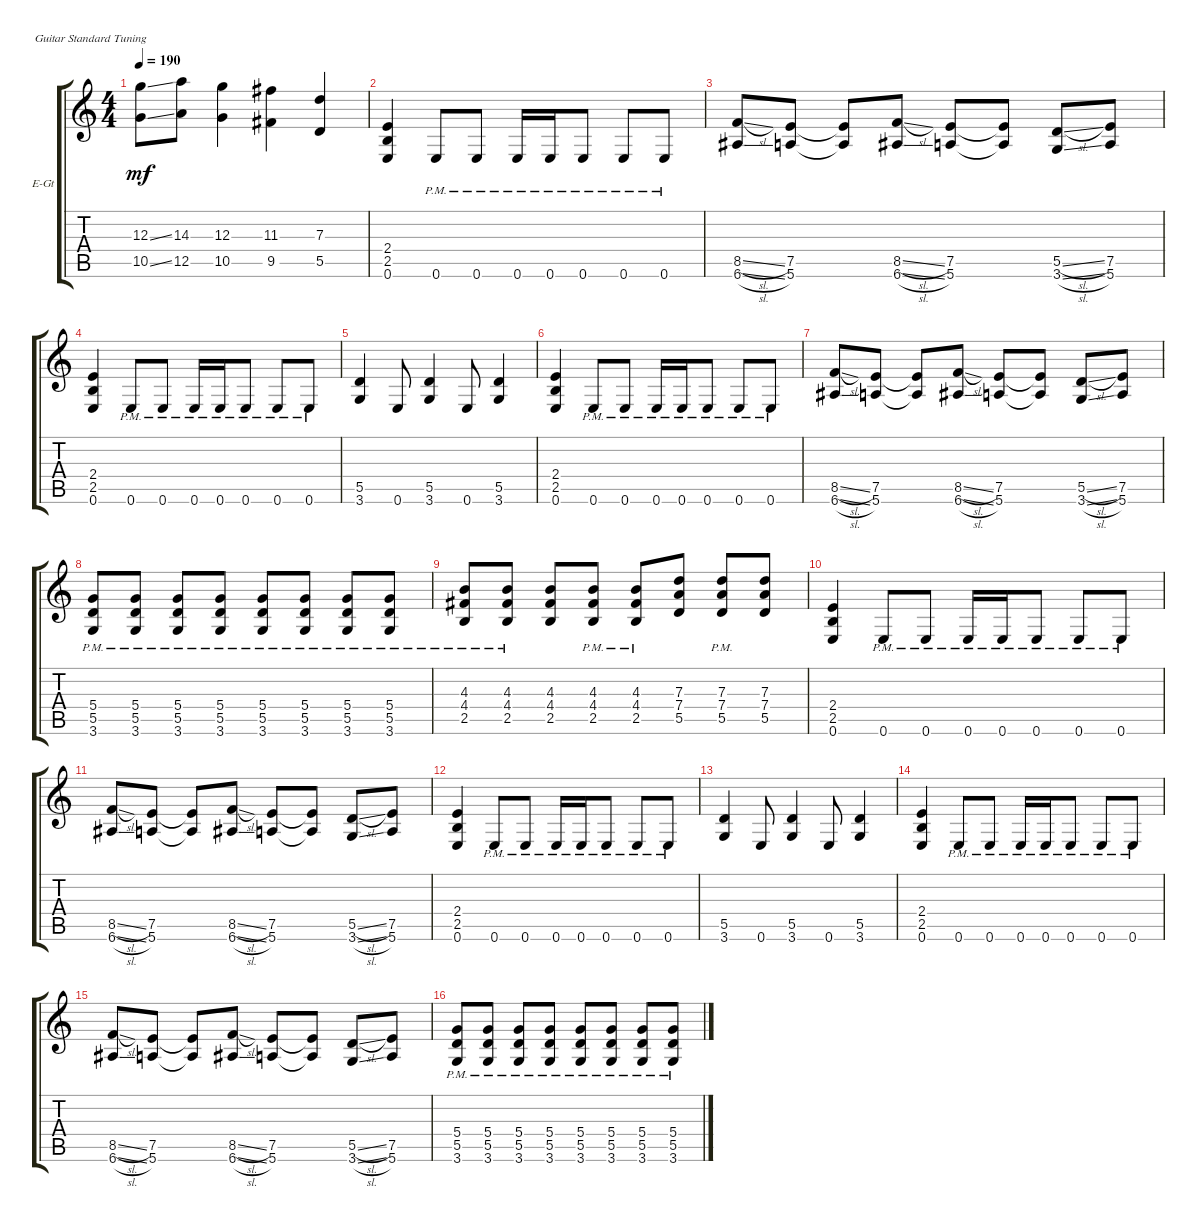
\defaultSystemsLayout 4
\bracketExtendMode groupsimilarinstruments
\firstSystemTrackNameOrientation horizontal
\otherSystemsTrackNameOrientation horizontal
\track ("Electric Guitar" "E-Gt") {instrument distortionguitar}
\staff {score tabs}
\tuning (E4 B3 G3 D3 A2 E2)
\ts (4 4)
\tempo 190
\clef g2
\ks c
(10.5{ss} 12.3{ss}).8{dy mf} (12.5 14.3).8 (10.5 12.3).4 (9.5 11.3).4 (5.5 7.3).4 |
(0.6 2.5 2.4).4 0.6{pm}.8 0.6{pm}.8 0.6{pm}.16 0.6{pm}.16 0.6{pm}.8 0.6{pm}.8 0.6{pm}.8 |
(6.6{sl} 8.5{sl}).8 (5.6 7.5).8 (5.6{t} 7.5{t}).8 (6.6{sl} 8.5{sl}).8 (5.6 7.5).8 (5.6{t} 7.5{t}).8 (3.6{sl} 5.5{sl}).8 (5.6 7.5).8 |
(0.6 2.5 2.4).4 0.6{pm}.8 0.6{pm}.8 0.6{pm}.16 0.6{pm}.16 0.6{pm}.8 0.6{pm}.8 0.6{pm}.8 |
(3.6 5.5).4 0.6.8 (3.6 5.5).4 0.6.8 (3.6 5.5).4 |
(0.6 2.5 2.4).4 0.6{pm}.8 0.6{pm}.8 0.6{pm}.16 0.6{pm}.16 0.6{pm}.8 0.6{pm}.8 0.6{pm}.8 |
(6.6{sl} 8.5{sl}).8 (5.6 7.5).8 (5.6{t} 7.5{t}).8 (6.6{sl} 8.5{sl}).8 (5.6 7.5).8 (5.6{t} 7.5{t}).8 (3.6{sl} 5.5{sl}).8 (5.6 7.5).8 |
(3.6{pm} 5.5{pm} 5.4{pm}).8 (5.4{pm} 5.5{pm} 3.6{pm}).8 (5.4{pm} 5.5{pm} 3.6{pm}).8 (5.4{pm} 5.5{pm} 3.6{pm}).8 (5.4{pm} 5.5{pm} 3.6{pm}).8 (5.4{pm} 5.5{pm} 3.6{pm}).8 (5.4{pm} 5.5{pm} 3.6{pm}).8 (5.4{pm} 5.5{pm} 3.6{pm}).8 |
(2.5{pm} 4.4{pm} 4.3{pm}).8 (4.3{pm} 4.4{pm} 2.5{pm}).8 (4.3 4.4 2.5).8 (4.3{pm} 4.4{pm} 2.5{pm}).8 (4.3{pm} 4.4{pm} 2.5{pm}).8 (7.3 7.4 5.5).8 (7.3{pm} 7.4{pm} 5.5{pm}).8 (7.3 7.4 5.5).8 |
(0.6 2.5 2.4).4 0.6{pm}.8 0.6{pm}.8 0.6{pm}.16 0.6{pm}.16 0.6{pm}.8 0.6{pm}.8 0.6{pm}.8 |
(6.6{sl} 8.5{sl}).8 (5.6 7.5).8 (5.6{t} 7.5{t}).8 (6.6{sl} 8.5{sl}).8 (5.6 7.5).8 (5.6{t} 7.5{t}).8 (3.6{sl} 5.5{sl}).8 (5.6 7.5).8 |
(0.6 2.5 2.4).4 0.6{pm}.8 0.6{pm}.8 0.6{pm}.16 0.6{pm}.16 0.6{pm}.8 0.6{pm}.8 0.6{pm}.8 |
(3.6 5.5).4 0.6.8 (3.6 5.5).4 0.6.8 (3.6 5.5).4 |
(0.6 2.5 2.4).4 0.6{pm}.8 0.6{pm}.8 0.6{pm}.16 0.6{pm}.16 0.6{pm}.8 0.6{pm}.8 0.6{pm}.8 |
(6.6{sl} 8.5{sl}).8 (5.6 7.5).8 (5.6{t} 7.5{t}).8 (6.6{sl} 8.5{sl}).8 (5.6 7.5).8 (5.6{t} 7.5{t}).8 (3.6{sl} 5.5{sl}).8 (5.6 7.5).8 |
(3.6{pm} 5.5{pm} 5.4{pm}).8 (5.4{pm} 5.5{pm} 3.6{pm}).8 (5.4{pm} 5.5{pm} 3.6{pm}).8 (5.4{pm} 5.5{pm} 3.6{pm}).8 (5.4{pm} 5.5{pm} 3.6{pm}).8 (5.4{pm} 5.5{pm} 3.6{pm}).8 (5.4{pm} 5.5{pm} 3.6{pm}).8 (5.4{pm} 5.5{pm} 3.6{pm}).8
